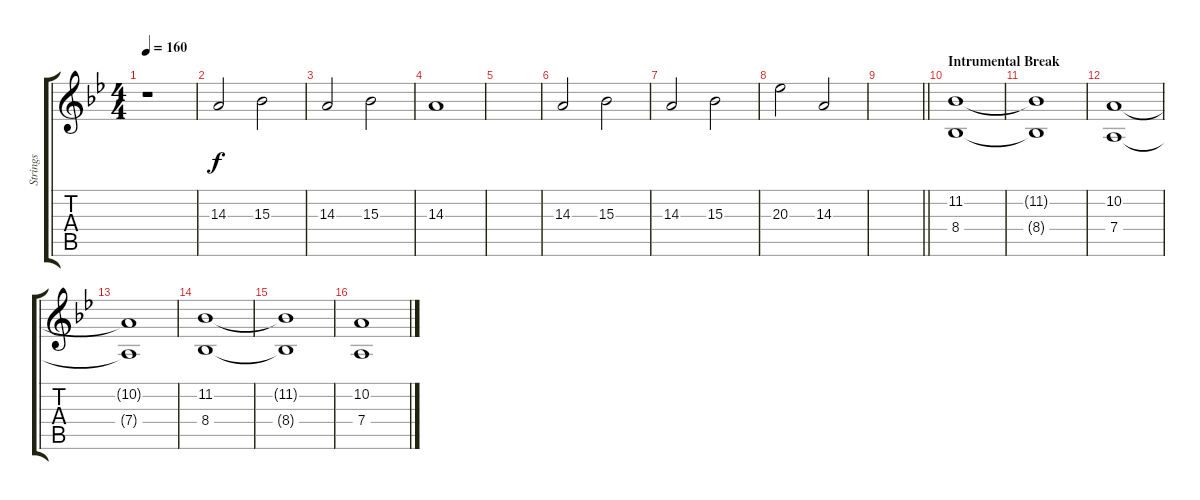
\track ("Strings" "Strings") {instrument stringensemble1}
\staff {score tabs}
\tuning (E4 B3 G3 D3 A2 E2) {hide}
\ts (4 4)
\tempo 160
\clef g2
\ks bb
r.1{dy f} |
14.3.2 15.3.2 |
14.3.2 15.3.2 |
14.3.1 |
|
14.3.2 15.3.2 |
14.3.2 15.3.2 |
20.3.2 14.3.2 |
\barLineRight lightlight
|
\section ("" "Intrumental Break")
(11.2 8.4).1 |
(11.2{t} 8.4{t}).1 |
(10.2 7.4).1 |
(10.2{t} 7.4{t}).1 |
(11.2 8.4).1 |
(11.2{t} 8.4{t}).1 |
(10.2 7.4).1
